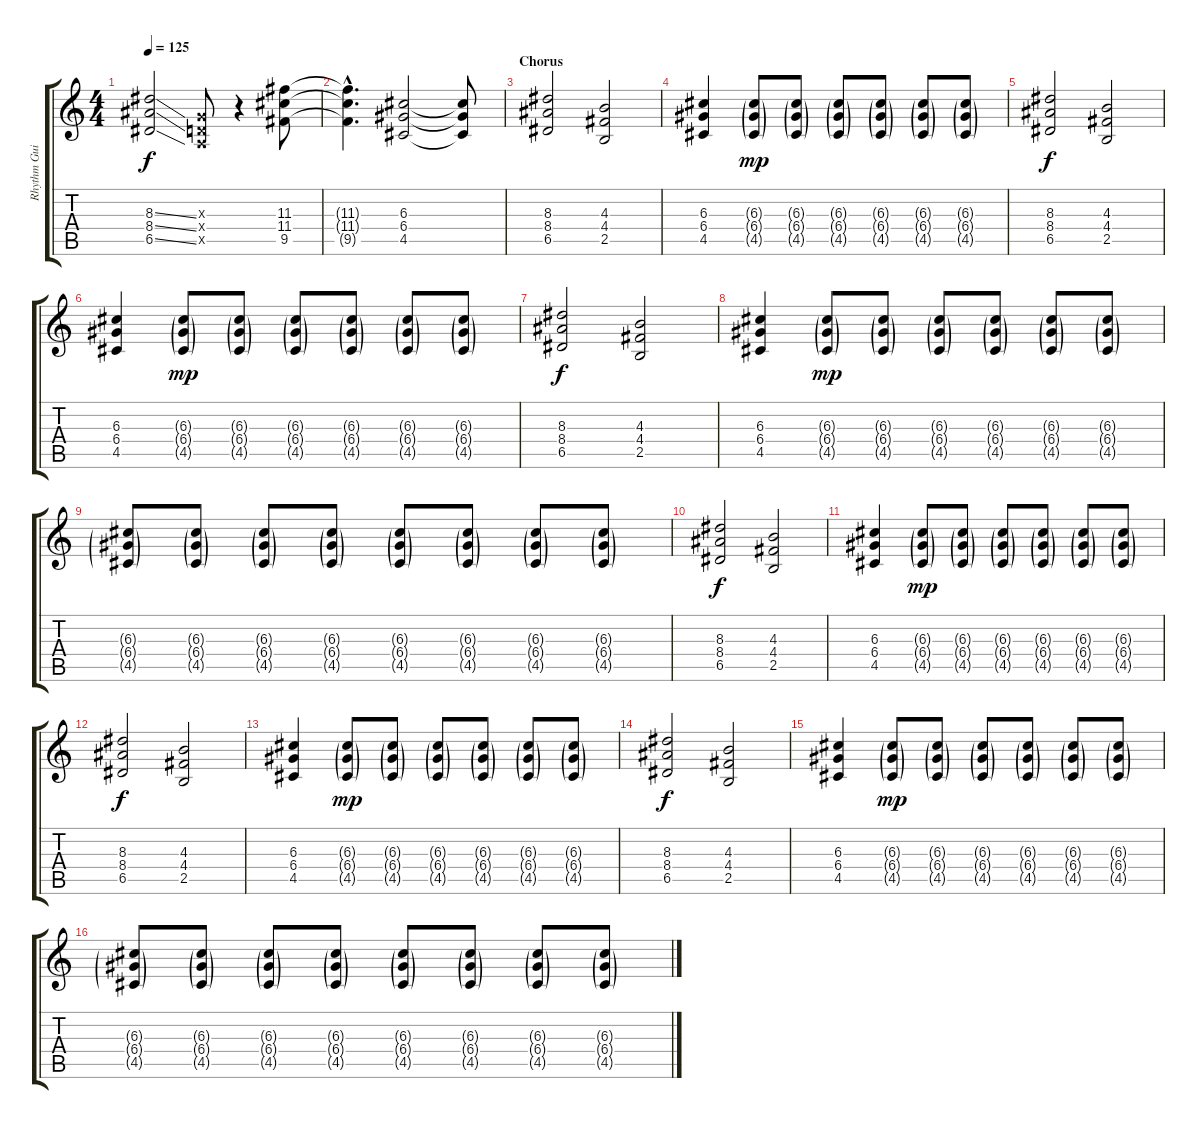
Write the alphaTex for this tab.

\track ("Rhythm Guitar" "Rhythm Gui") {instrument distortionguitar}
\staff {score tabs}
\tuning (E4 B3 G3 D3 A2 E2) {hide}
\ts (4 4)
\tempo 125
\clef g2
\ks c
(8.3{ss} 8.4{ss} 6.5{ss}).2{dy f} (0.3{x} 0.4{x} 0.5{x}).8 r.4 (11.3 11.4 9.5).8 |
(11.3{hac t} 11.4{hac t} 9.5{hac t}).4{d} (6.3 6.4 4.5).2 (6.3{t} 6.4{t} 4.5{t}).8 |
\section ("" "Chorus")
(8.3 8.4 6.5).2 (4.3 4.4 2.5).2 |
(6.3 6.4 4.5).4 (6.3{g} 6.4{g} 4.5{g}).8{dy mp} (6.3{g} 6.4{g} 4.5{g}).8 (6.3{g} 6.4{g} 4.5{g}).8 (6.3{g} 6.4{g} 4.5{g}).8 (6.3{g} 6.4{g} 4.5{g}).8 (6.3{g} 6.4{g} 4.5{g}).8 |
(8.3 8.4 6.5).2{dy f} (4.3 4.4 2.5).2 |
(6.3 6.4 4.5).4 (6.3{g} 6.4{g} 4.5{g}).8{dy mp} (6.3{g} 6.4{g} 4.5{g}).8 (6.3{g} 6.4{g} 4.5{g}).8 (6.3{g} 6.4{g} 4.5{g}).8 (6.3{g} 6.4{g} 4.5{g}).8 (6.3{g} 6.4{g} 4.5{g}).8 |
(8.3 8.4 6.5).2{dy f} (4.3 4.4 2.5).2 |
(6.3 6.4 4.5).4 (6.3{g} 6.4{g} 4.5{g}).8{dy mp} (6.3{g} 6.4{g} 4.5{g}).8 (6.3{g} 6.4{g} 4.5{g}).8 (6.3{g} 6.4{g} 4.5{g}).8 (6.3{g} 6.4{g} 4.5{g}).8 (6.3{g} 6.4{g} 4.5{g}).8 |
(6.3{g} 6.4{g} 4.5{g}).8 (6.3{g} 6.4{g} 4.5{g}).8 (6.3{g} 6.4{g} 4.5{g}).8 (6.3{g} 6.4{g} 4.5{g}).8 (6.3{g} 6.4{g} 4.5{g}).8 (6.3{g} 6.4{g} 4.5{g}).8 (6.3{g} 6.4{g} 4.5{g}).8 (6.3{g} 6.4{g} 4.5{g}).8 |
(8.3 8.4 6.5).2{dy f} (4.3 4.4 2.5).2 |
(6.3 6.4 4.5).4 (6.3{g} 6.4{g} 4.5{g}).8{dy mp} (6.3{g} 6.4{g} 4.5{g}).8 (6.3{g} 6.4{g} 4.5{g}).8 (6.3{g} 6.4{g} 4.5{g}).8 (6.3{g} 6.4{g} 4.5{g}).8 (6.3{g} 6.4{g} 4.5{g}).8 |
(8.3 8.4 6.5).2{dy f} (4.3 4.4 2.5).2 |
(6.3 6.4 4.5).4 (6.3{g} 6.4{g} 4.5{g}).8{dy mp} (6.3{g} 6.4{g} 4.5{g}).8 (6.3{g} 6.4{g} 4.5{g}).8 (6.3{g} 6.4{g} 4.5{g}).8 (6.3{g} 6.4{g} 4.5{g}).8 (6.3{g} 6.4{g} 4.5{g}).8 |
(8.3 8.4 6.5).2{dy f} (4.3 4.4 2.5).2 |
(6.3 6.4 4.5).4 (6.3{g} 6.4{g} 4.5{g}).8{dy mp} (6.3{g} 6.4{g} 4.5{g}).8 (6.3{g} 6.4{g} 4.5{g}).8 (6.3{g} 6.4{g} 4.5{g}).8 (6.3{g} 6.4{g} 4.5{g}).8 (6.3{g} 6.4{g} 4.5{g}).8 |
(6.3{g} 6.4{g} 4.5{g}).8 (6.3{g} 6.4{g} 4.5{g}).8 (6.3{g} 6.4{g} 4.5{g}).8 (6.3{g} 6.4{g} 4.5{g}).8 (6.3{g} 6.4{g} 4.5{g}).8 (6.3{g} 6.4{g} 4.5{g}).8 (6.3{g} 6.4{g} 4.5{g}).8 (6.3{g} 6.4{g} 4.5{g}).8
